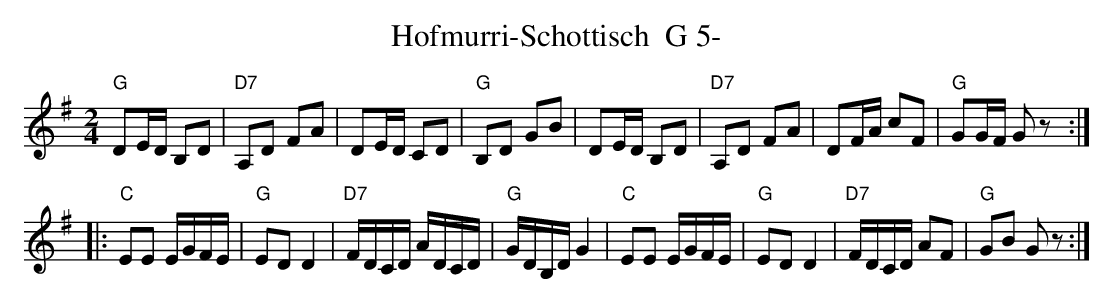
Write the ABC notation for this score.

X:1
T:Hofmurri-Schottisch  G 5-
M:2/4
L:1/16
K:G %%MIDI gchordon
"G"D2ED B,2D2 | "D7"A,2D2 F2A2 | D2ED C2D2 | "G"B,2D2 G2B2 | D2ED B,2D2 | "D7"A,2D2 F2A2 | D2FA c2F2 | "G"G2GF G2z2 :|
|: "C"E2E2 EGFE | "G"E2D2D4 | "D7"FDCD ADCD | "G"GDB,DG4 | "C"E2E2 EGFE | "G"E2D2D4 | "D7"FDCD A2F2 | "G"G2B2 G2z2 :|
